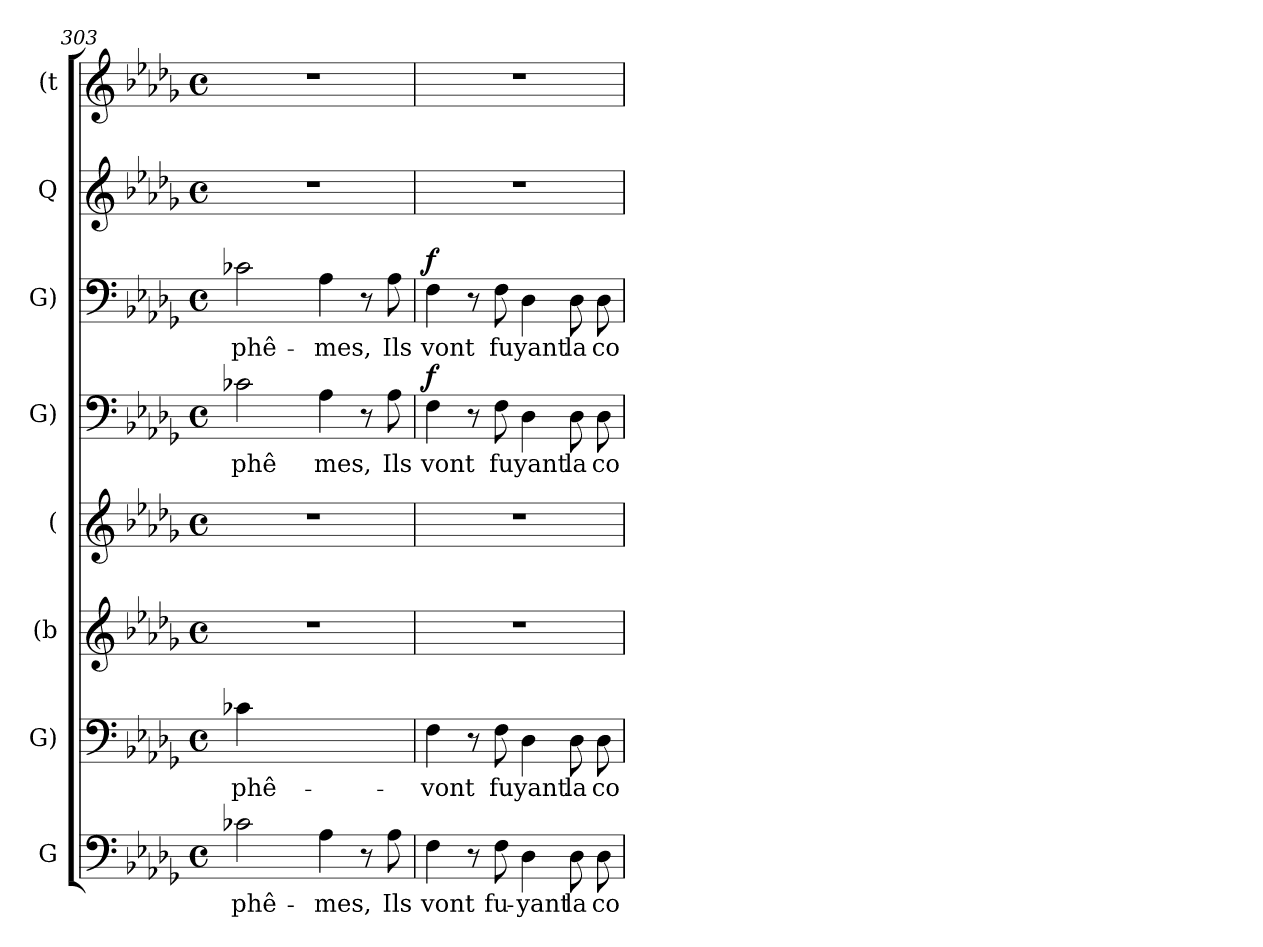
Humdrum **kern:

**kern	**text	**kern	**text	**kern	**kern	**kern	**text	**dynam	**kern	**text	**dynam	**kern	**kern
*part8	*part8	*part7	*part7	*part6	*part5	*part4	*part4	*part4	*part3	*part3	*part3	*part2	*part1
*staff8	*staff8	*staff7	*staff7	*staff6	*staff5	*staff4	*staff4	*staff4	*staff3	*staff3	*staff3	*staff2	*staff1
*I"G	*	*I"G)	*	*I"(b	*I"(	*I"G)	*	*	*I"G)	*	*	*I"Q	*I"(t
*clefF4	*	*clefF4	*	*clefG2	*clefG2	*clefF4	*	*	*clefF4	*	*	*clefG2	*clefG2
*k[b-e-a-d-g-]	*	*k[b-e-a-d-g-]	*	*k[b-e-a-d-g-]	*k[b-e-a-d-g-]	*k[b-e-a-d-g-]	*	*	*k[b-e-a-d-g-]	*	*	*k[b-e-a-d-g-]	*k[b-e-a-d-g-]
*M4/4	*	*M4/4	*	*M4/4	*M4/4	*M4/4	*	*	*M4/4	*	*	*M4/4	*M4/4
*met(c)	*	*met(c)	*	*met(c)	*met(c)	*met(c)	*	*	*met(c)	*	*	*met(c)	*met(c)
=303	=303	=303	=303	=303	=303	=303	=303	=303	=303	=303	=303	=303	=303
2c-Xi\	phê-	4c-Xi\	phê-	1r	1r	2c-Xi\	phê	.	2c-Xi\	phê-	.	1r	1r
.	.	2.ryy	.	.	.	.	.	.	.	.	.	.	.
4A-i\	mes,	.	.	.	.	4A-i\	mes,	.	4A-i\	mes,	.	.	.
8r	.	.	.	.	.	8r	.	.	8r	.	.	.	.
8A-i\	Ils	.	.	.	.	8A-i\	Ils	.	8A-i\	Ils	.	.	.
=304	=304	=304	=304	=304	=304	=304	=304	=304	=304	=304	=304	=304	=304
!	!	!	!	!	!	!	!	!LO:DY:a	!	!	!LO:DY:a	!	!
4Fi\	vont	4Fi\	vont	1r	1r	4Fi\	vont	f	4Fi\	vont	f	1r	1r
8r	.	8r	.	.	.	8r	.	.	8r	.	.	.	.
8Fi\	fu-	8Fi\	fuyant	.	.	8Fi\	fuyant	.	8Fi\	fuyant	.	.	.
4D-i\	yant	4D-i\	.	.	.	4D-i\	.	.	4D-i\	.	.	.	.
8D-i\	la	8D-i\	la	.	.	8D-i\	la	.	8D-i\	la	.	.	.
8D-i\	co-	8D-i\	co	.	.	8D-i\	co	.	8D-i\	co	.	.	.
=	=	=	=	=	=	=	=	=	=	=	=	=	=
*-	*-	*-	*-	*-	*-	*-	*-	*-	*-	*-	*-	*-	*-
